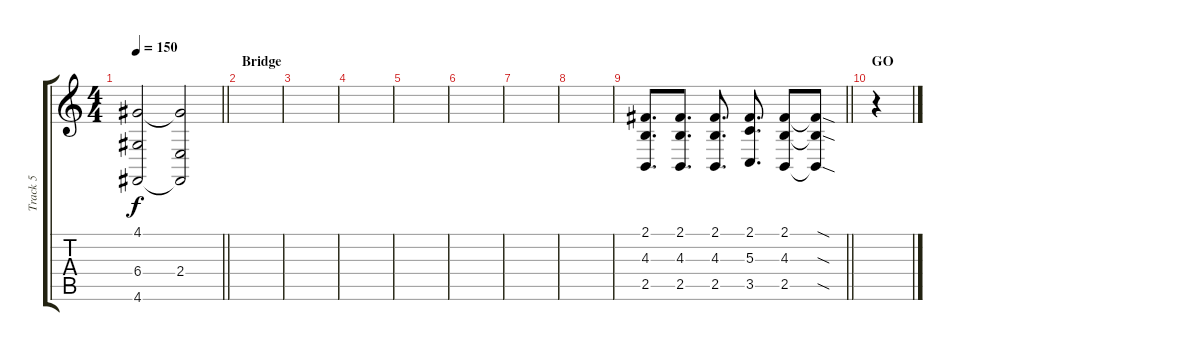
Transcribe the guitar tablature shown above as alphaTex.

\track ("Track 5" "Track 5") {instrument choiraahs}
\staff {score tabs}
\tuning (E4 B3 G3 D3 A2 D2) {hide}
\ts (4 4)
\tempo 150
\clef g2
\barLineRight lightlight
\ks c
(4.1 6.4 4.6).2{dy f} (4.1{t} 2.4 4.6{t}).2 |
\section ("" "Bridge")
|
|
|
|
|
|
|
\barLineRight lightlight
(2.1 4.3 2.5).8{d volume 13} (2.1 4.3 2.5).8{d} (2.1 4.3 2.5).8{d} (2.1 5.3 3.5).8{d} (2.1 4.3 2.5).8 (2.1{sod t} 4.3{sod t} 2.5{sod t}).8 |
\section ("" "GO")
r.4
